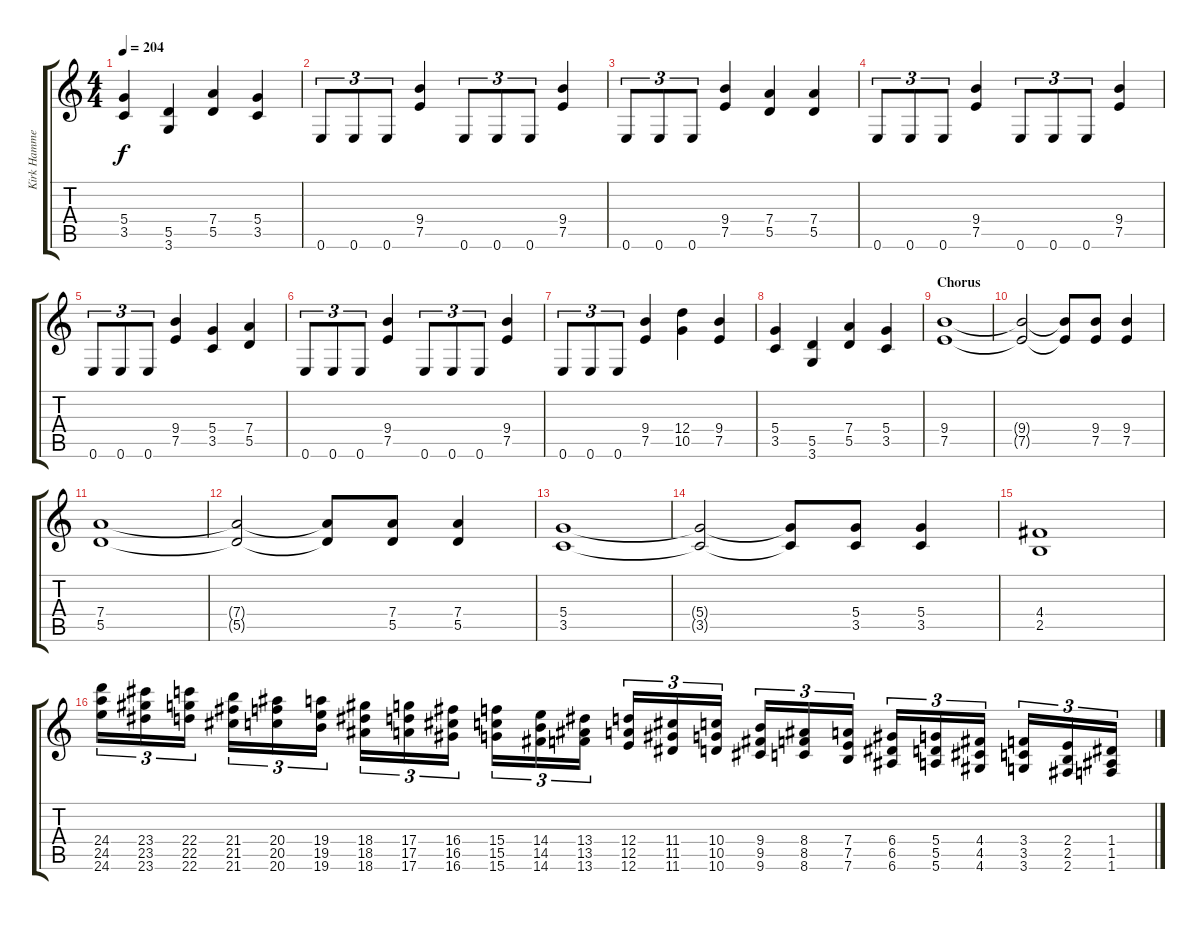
\track ("Kirk Hammet (Guitar 2)" "Kirk Hamme") {instrument distortionguitar}
\staff {score tabs}
\tuning (E4 B3 G3 D3 A2 E2) {hide}
\ts (4 4)
\tempo 204
\clef g2
\ks c
(5.4 3.5).4{dy f} (5.5 3.6).4 (7.4 5.5).4 (5.4 3.5).4 |
0.6.8{tu (3 2)} 0.6.8{tu (3 2)} 0.6.8{tu (3 2)} (9.4 7.5).4 0.6.8{tu (3 2)} 0.6.8{tu (3 2)} 0.6.8{tu (3 2)} (9.4 7.5).4 |
0.6.8{tu (3 2)} 0.6.8{tu (3 2)} 0.6.8{tu (3 2)} (9.4 7.5).4 (7.4 5.5).4 (7.4 5.5).4 |
0.6.8{tu (3 2)} 0.6.8{tu (3 2)} 0.6.8{tu (3 2)} (9.4 7.5).4 0.6.8{tu (3 2)} 0.6.8{tu (3 2)} 0.6.8{tu (3 2)} (9.4 7.5).4 |
0.6.8{tu (3 2)} 0.6.8{tu (3 2)} 0.6.8{tu (3 2)} (9.4 7.5).4 (5.4 3.5).4 (7.4 5.5).4 |
0.6.8{tu (3 2)} 0.6.8{tu (3 2)} 0.6.8{tu (3 2)} (9.4 7.5).4 0.6.8{tu (3 2)} 0.6.8{tu (3 2)} 0.6.8{tu (3 2)} (9.4 7.5).4 |
0.6.8{tu (3 2)} 0.6.8{tu (3 2)} 0.6.8{tu (3 2)} (9.4 7.5).4 (12.4 10.5).4 (9.4 7.5).4 |
(5.4 3.5).4 (5.5 3.6).4 (7.4 5.5).4 (5.4 3.5).4 |
\section ("" "Chorus")
(9.4 7.5).1 |
(9.4{t} 7.5{t}).2 (9.4{t} 7.5{t}).8 (9.4 7.5).8 (9.4 7.5).4 |
(7.4 5.5).1 |
(7.4{t} 5.5{t}).2 (7.4{t} 5.5{t}).8 (7.4 5.5).8 (7.4 5.5).4 |
(5.4 3.5).1 |
(5.4{t} 3.5{t}).2 (5.4{t} 3.5{t}).8 (5.4 3.5).8 (5.4 3.5).4 |
(4.4 2.5).1 |
(24.4 24.5 24.6).16{tu (3 2) instrument guitarfretnoise} (23.4 23.5 23.6).16{tu (3 2)} (22.4 22.5 22.6).16{tu (3 2)} (21.4 21.5 21.6).16{tu (3 2)} (20.4 20.5 20.6).16{tu (3 2)} (19.4 19.5 19.6).16{tu (3 2)} (18.4 18.5 18.6).16{tu (3 2)} (17.4 17.5 17.6).16{tu (3 2)} (16.4 16.5 16.6).16{tu (3 2)} (15.4 15.5 15.6).16{tu (3 2)} (14.4 14.5 14.6).16{tu (3 2)} (13.4 13.5 13.6).16{tu (3 2)} (12.4 12.5 12.6).16{tu (3 2)} (11.4 11.5 11.6).16{tu (3 2)} (10.4 10.5 10.6).16{tu (3 2)} (9.4 9.5 9.6).16{tu (3 2)} (8.4 8.5 8.6).16{tu (3 2)} (7.4 7.5 7.6).16{tu (3 2)} (6.4 6.5 6.6).16{tu (3 2)} (5.4 5.5 5.6).16{tu (3 2)} (4.4 4.5 4.6).16{tu (3 2)} (3.4 3.5 3.6).16{tu (3 2)} (2.4 2.5 2.6).16{tu (3 2)} (1.4 1.5 1.6).16{tu (3 2)}
